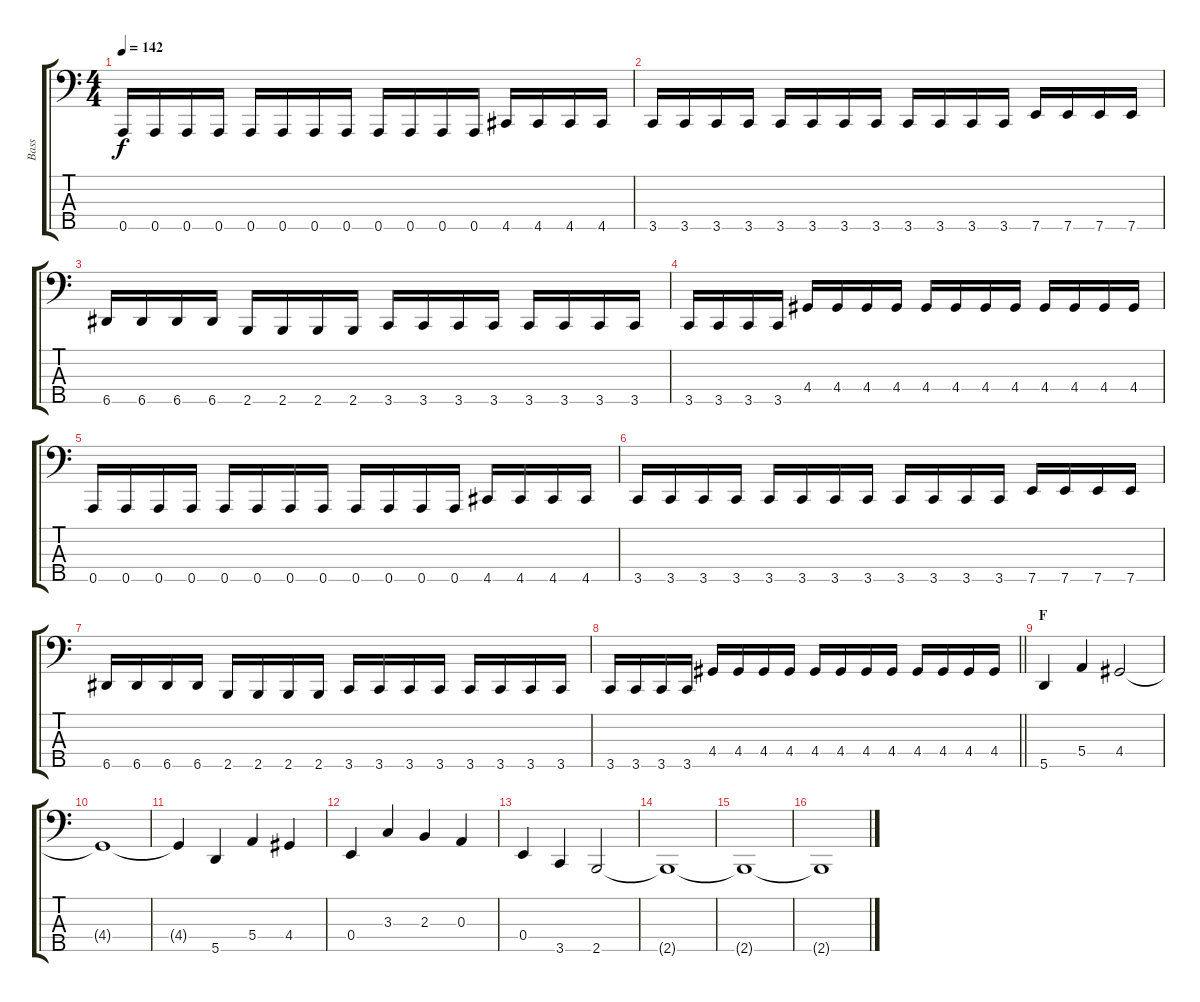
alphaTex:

\track ("Bass" "Bass") {instrument electricbassfinger}
\staff {score tabs}
\tuning (G2 D2 A1 E1 A0) {hide}
\ts (4 4)
\tempo 142
\clef f4
\ks c
0.5.16{dy f} 0.5.16 0.5.16 0.5.16 0.5.16 0.5.16 0.5.16 0.5.16 0.5.16 0.5.16 0.5.16 0.5.16 4.5.16 4.5.16 4.5.16 4.5.16 |
3.5.16 3.5.16 3.5.16 3.5.16 3.5.16 3.5.16 3.5.16 3.5.16 3.5.16 3.5.16 3.5.16 3.5.16 7.5.16 7.5.16 7.5.16 7.5.16 |
6.5.16 6.5.16 6.5.16 6.5.16 2.5.16 2.5.16 2.5.16 2.5.16 3.5.16 3.5.16 3.5.16 3.5.16 3.5.16 3.5.16 3.5.16 3.5.16 |
3.5.16 3.5.16 3.5.16 3.5.16 4.4.16 4.4.16 4.4.16 4.4.16 4.4.16 4.4.16 4.4.16 4.4.16 4.4.16 4.4.16 4.4.16 4.4.16 |
0.5.16 0.5.16 0.5.16 0.5.16 0.5.16 0.5.16 0.5.16 0.5.16 0.5.16 0.5.16 0.5.16 0.5.16 4.5.16 4.5.16 4.5.16 4.5.16 |
3.5.16 3.5.16 3.5.16 3.5.16 3.5.16 3.5.16 3.5.16 3.5.16 3.5.16 3.5.16 3.5.16 3.5.16 7.5.16 7.5.16 7.5.16 7.5.16 |
6.5.16 6.5.16 6.5.16 6.5.16 2.5.16 2.5.16 2.5.16 2.5.16 3.5.16 3.5.16 3.5.16 3.5.16 3.5.16 3.5.16 3.5.16 3.5.16 |
\barLineRight lightlight
3.5.16 3.5.16 3.5.16 3.5.16 4.4.16 4.4.16 4.4.16 4.4.16 4.4.16 4.4.16 4.4.16 4.4.16 4.4.16 4.4.16 4.4.16 4.4.16 |
\section ("" "F")
5.5.4 5.4.4 4.4.2 |
4.4{t}.1 |
4.4{t}.4 5.5.4 5.4.4 4.4.4 |
0.4.4 3.3.4 2.3.4 0.3.4 |
0.4.4 3.5.4 2.5.2 |
2.5{t}.1 |
2.5{t}.1 |
2.5{t}.1
